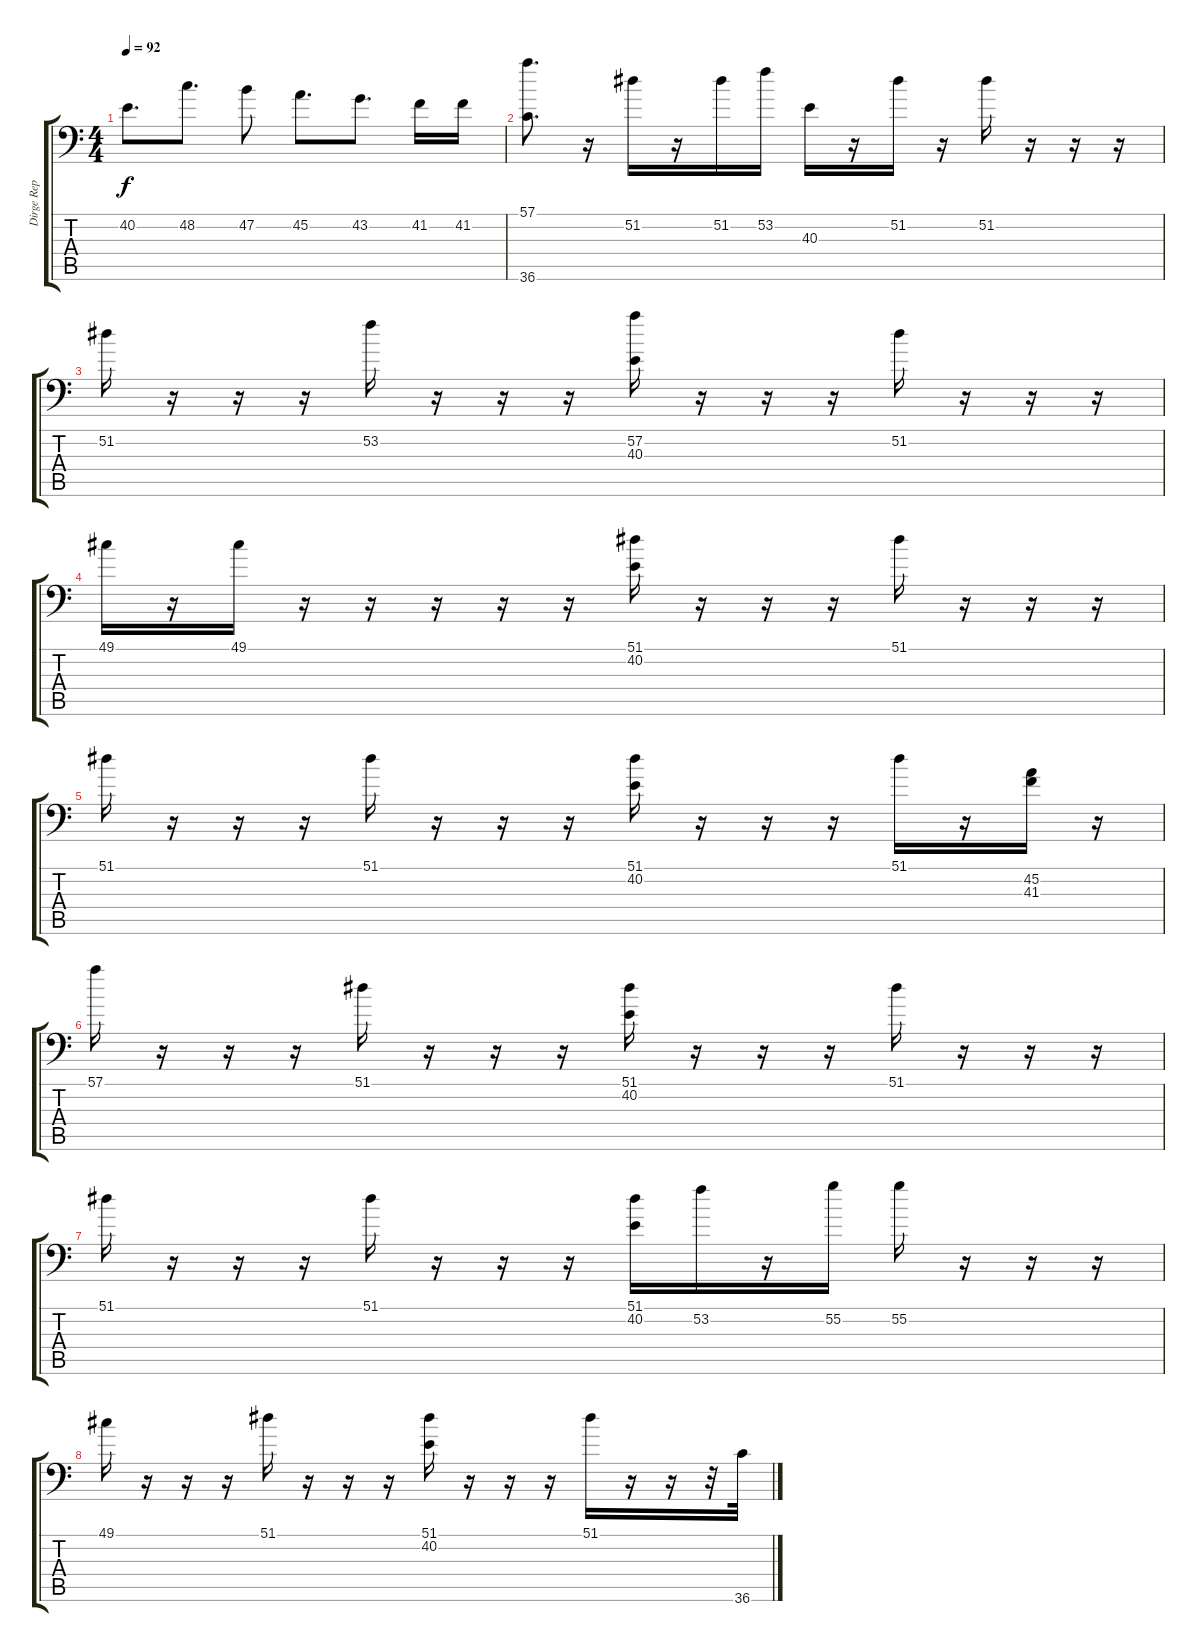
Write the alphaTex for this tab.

\track ("Dirge Rep" "Dirge Rep") {instrument acousticgrandpiano}
\staff {score tabs}
\tuning (C-1 C-1 C-1 C-1 C-1 C-1) {hide}
\ts (4 4)
\tempo 92
\clef f4
\ks c
40.2.8{d dy f} 48.2.8{d} 47.2.8 45.2.8{d} 43.2.8{d} 41.2.16 41.2.16 |
(57.1 36.6).8{d} r.16 51.2.16 r.16 51.2.16 53.2.16 40.3.16 r.16 51.2.16 r.16 51.2.16 r.16 r.16 r.16 |
51.2.16 r.16 r.16 r.16 53.2.16 r.16 r.16 r.16 (57.2 40.3).16 r.16 r.16 r.16 51.2.16 r.16 r.16 r.16 |
49.1.16 r.16 49.1.16 r.16 r.16 r.16 r.16 r.16 (51.1 40.2).16 r.16 r.16 r.16 51.1.16 r.16 r.16 r.16 |
51.1.16 r.16 r.16 r.16 51.1.16 r.16 r.16 r.16 (51.1 40.2).16 r.16 r.16 r.16 51.1.16 r.16 (45.2 41.3).16 r.16 |
57.1.16 r.16 r.16 r.16 51.1.16 r.16 r.16 r.16 (51.1 40.2).16 r.16 r.16 r.16 51.1.16 r.16 r.16 r.16 |
51.1.16 r.16 r.16 r.16 51.1.16 r.16 r.16 r.16 (51.1 40.2).16 53.2.16 r.16 55.2.16 55.2.16 r.16 r.16 r.16 |
49.1.16 r.16 r.16 r.16 51.1.16 r.16 r.16 r.16 (51.1 40.2).16 r.16 r.16 r.16 51.1.16 r.16 r.16 r.32 36.6.32
